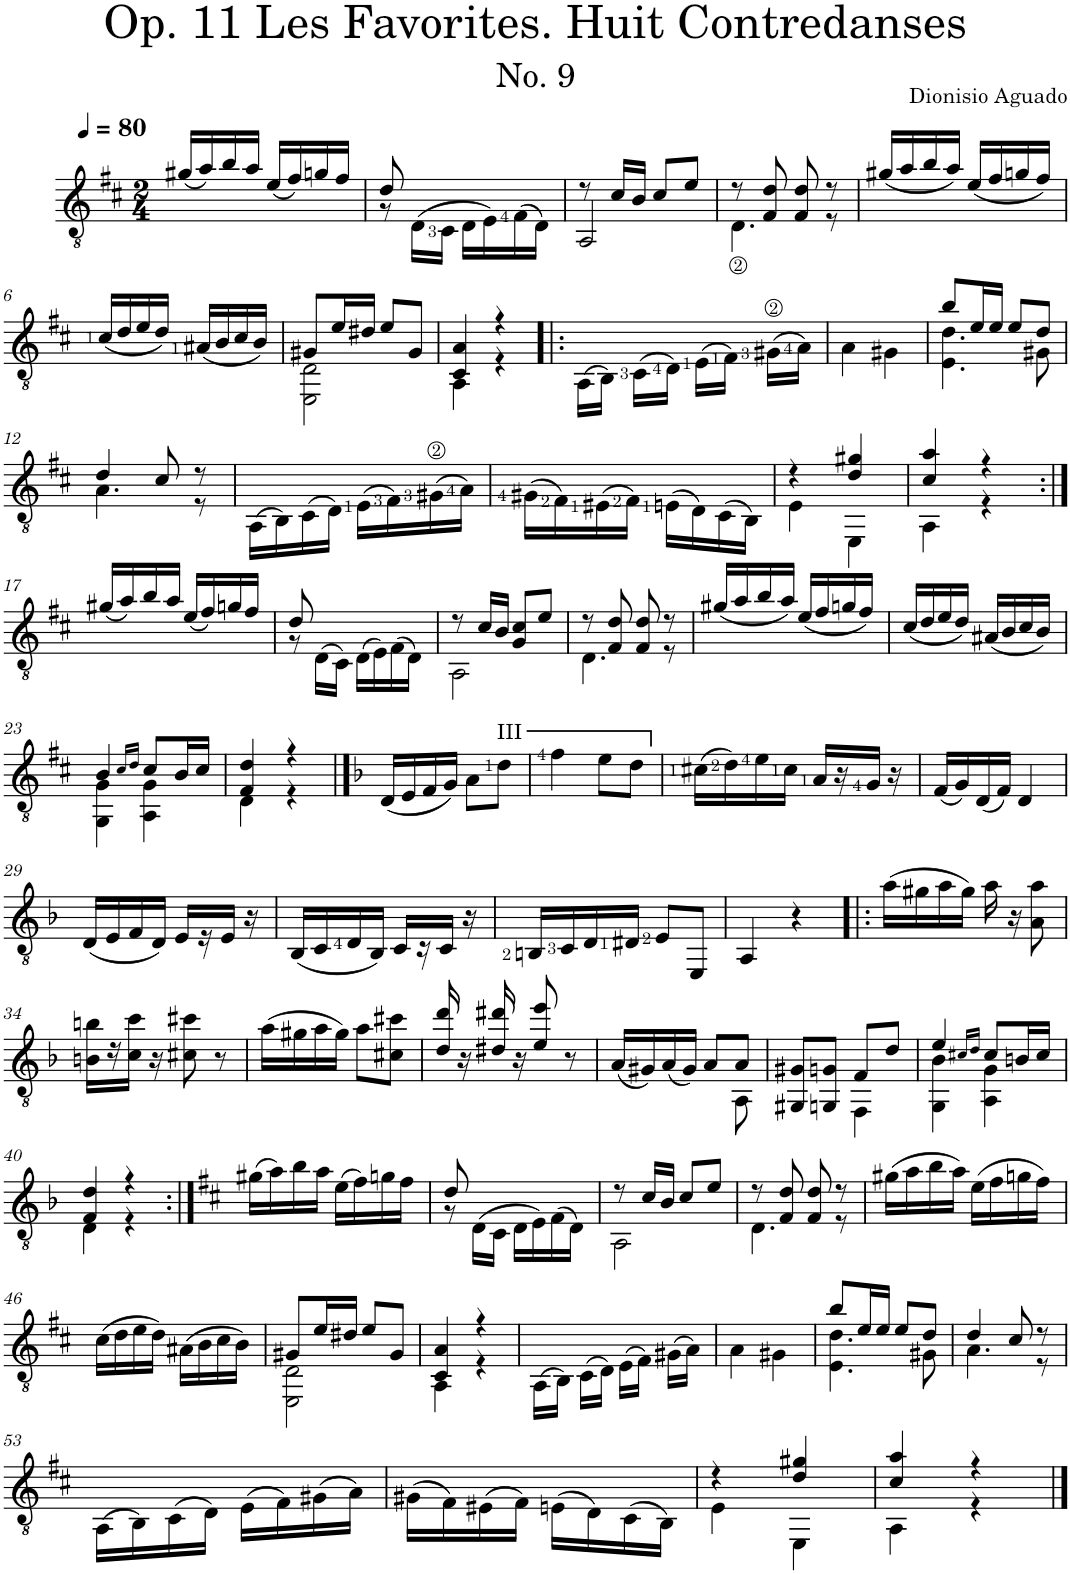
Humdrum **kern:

**kern
*part1
*staff1
*I"Classical Guitar
*I'Guit.
*clefGv2
*k[f#c#]
*D:
*M2/4
*MM80
=1
(16g#X/LL
16a/)
16b/
16a/JJ
(16e/LL
16f#/)
16gn/
16f#/JJ
=2
*^
8d/	8r
4.ryy	(>16D\LL
.	16C#\JJ
.	16D\LL
.	16E\)
.	(>16F#\
.	16D\JJ)
=3	=3
8r	2AA/
16c#/LL	.
16B/JJ	.
8c#/L	.
8e/J	.
=4	=4
8r	4.D\
8F#/ 8d/	.
8F#/ 8d/	.
8r	8r
*v	*v
=5
(16g#X/LL
16a/
16b/
16a/JJ)
(16e/LL
16f#/
16gn/
16f#/JJ)
!!LO:LB:g=z
=6
(16c#/LL
16d/
16e/
16d/JJ)
(16A#X/LL
16B/
16c#/
16B/JJ)
=7
*^
8G#X/L	2EE\ 2D\
16e/L	.
16d#X/JJ	.
8e/L	.
8G#/J	.
=8	=8
4C#/ 4A/	4AA\
4r	4r
=9!|:	=9!|:
2ryy	(>16AA\LL
.	16BB\JJ)
.	(>16C#\LL
.	16D\JJ)
.	(>16E\LL
.	16F#\JJ)
.	(>16G#X>\LL
.	16A\JJ)
=10	=10
2ryy	4A\
.	4G#X\
=11	=11
8b/L	4.E\ 4.d\
16e/L	.
16e/JJ	.
8e/L	.
8d/J	8G#X\
!!LO:LB:g=z	!!
=12	=12
4d/	4.A\
8c#/	.
8r	8r
=13	=13
2ryy	(>16AA\LL
.	16BB\)
.	(>16C#\
.	16D\JJ)
.	(>16E\LL
.	16F#\)
.	(>16G#X>\
.	16A\JJ)
=14	=14
2ryy	(>16G#X\LL
.	16F#\)
.	(>16E#X\
.	16F#\JJ)
.	(>16En\LL
.	16D\)
.	(>16C#\
.	16BB\JJ)
=15	=15
4r	4E\
4d/ 4g#X/	4EE\
=16	=16
4c#/ 4a/	4AA\
4r	4r
*v	*v
!!LO:LB:g=z
=17:|!
(16g#X/LL
16a/)
16b/
16a/JJ
(16e/LL
16f#/)
16gn/
16f#/JJ
=18
*^
8d/	8r
4.ryy	(>16D\LL
.	16C#\JJ)
.	(>16D\LL
.	16E\)
.	(>16F#\
.	16D\JJ)
=19	=19
8r	2AA\
16c#/LL	.
16B/JJ	.
8G/ 8c#/L	.
8e/J	.
=20	=20
8r	4.D\
8F#/ 8d/	.
8F#/ 8d/	.
8r	8r
*v	*v
=21
(16g#X/LL
16a/
16b/
16a/JJ)
(16e/LL
16f#/
16gn/
16f#/JJ)
=22
(16c#/LL
16d/
16e/
16d/JJ)
(16A#X/LL
16B/
16c#/
16B/JJ)
!!LO:LB:g=z
=23
*^
4B/	4GG\ 4G\
16qc#/LL	.
16qd/JJ	.
8c#/L	4AA\ 4G\
16B/L	.
16c#/JJ	.
=24	=24
4F#/ 4d/	4D\
4r	4r
*v	*v
==25
*k[b-]
*d:
(16D/LL
16E/
16F/
16G/JJ)
8A\L
!LO:TX:a:t=III
8d\J
=26
4f\
8e\L
8d\J
=27
(16c#X\LL
16d\)
16e\
16c#\JJ
16A/LL
16r
16G/JJ
16r
=28
(16F/LL
16G/)
(16D/
16F/JJ)
4D/
!!LO:LB:g=z
=29
(16D/LL
16E/
16F/
16D/JJ)
16E/LL
16r
16E/JJ
16r
=30
(16BB-/LL
16C/
16D/
16BB-/JJ)
16C/LL
16r
16C/JJ
16r
=31
16BBn/LL
16C/
16D/
16D#X/JJ
8E/L
8EE/J
=32
4AA/
4r
=33!|:
(16a\LL
16g#X\
16a\
16g#\JJ)
16a\
16r
8A\ 8a\
!!LO:LB:g=z
=34
16Bn\ 16bn\LL
16r
16c\ 16cc\JJ
16r
8c#X\ 8cc#X\
8r
=35
(16a\LL
16g#X\
16a\
16g#\JJ)
8a\L
8c#X\ 8cc#X\J
=36
16d/ 16dd/
16r
16d#X/ 16dd#X/
16r
8e/ 8ee/
8r
=37
*^
(16A/LL	4ryy
16G#X/)	.
(16A/	.
16G#/JJ)	.
8A/L	8ryy
8A/J	8AA\
=38	=38
8GG#X/ 8G#X/L	4ryy
8GGn/ 8Gn/J	.
8F/L	4FF\
8d/J	.
=39	=39
4e/	4GG\ 4B-\
16qc#X/LL	.
16qd/JJ	.
8c#/L	4AA\ 4G\
16Bn/L	.
16c#/JJ	.
!!LO:LB:g=z	!!
=40	=40
4F/ 4d/	4D\
4r	4r
*v	*v
=41:|!
*k[f#c#]
*D:
(16g#X\LL
16a\)
16b\
16a\JJ
(16e\LL
16f#\)
16gn\
16f#\JJ
=42
*^
8d/	8r
4.ryy	(>16D\LL
.	16C#\JJ
.	16D\LL
.	16E\)
.	(>16F#\
.	16D\JJ)
=43	=43
8r	2AA\
16c#/LL	.
16B/JJ	.
8c#/L	.
8e/J	.
=44	=44
8r	4.D\
8F#/ 8d/	.
8F#/ 8d/	.
8r	8r
*v	*v
=45
(16g#X\LL
16a\
16b\
16a\JJ)
(16e\LL
16f#\
16gn\
16f#\JJ)
!!LO:LB:g=z
=46
(16c#\LL
16d\
16e\
16d\JJ)
(16A#X\LL
16B\
16c#\
16B\JJ)
=47
*^
8G#X/L	2EE\ 2D\
16e/L	.
16d#X/JJ	.
8e/L	.
8G#/J	.
=48	=48
4C#/ 4A/	4AA\
4r	4r
=49	=49
2ryy	(>16AA\LL
.	16BB\JJ)
.	(>16C#\LL
.	16D\JJ)
.	(>16E\LL
.	16F#\JJ)
.	(>16G#X\LL
.	16A\JJ)
=50	=50
2ryy	4A\
.	4G#X\
=51	=51
8b/L	4.E\ 4.d\
16e/L	.
16e/JJ	.
8e/L	.
8d/J	8G#X\
=52	=52
4d/	4.A\
8c#/	.
8r	8r
!!LO:LB:g=z	!!
=53	=53
2ryy	(>16AA\LL
.	16BB\)
.	(>16C#\
.	16D\JJ)
.	(>16E\LL
.	16F#\)
.	(>16G#X\
.	16A\JJ)
=54	=54
2ryy	(>16G#X\LL
.	16F#\)
.	(>16E#X\
.	16F#\JJ)
.	(>16En\LL
.	16D\)
.	(>16C#\
.	16BB\JJ)
=55	=55
4r	4E\
4d/ 4g#X/	4EE\
=56	=56
4c#/ 4a/	4AA\
4r	4r
*v	*v
==
*-
